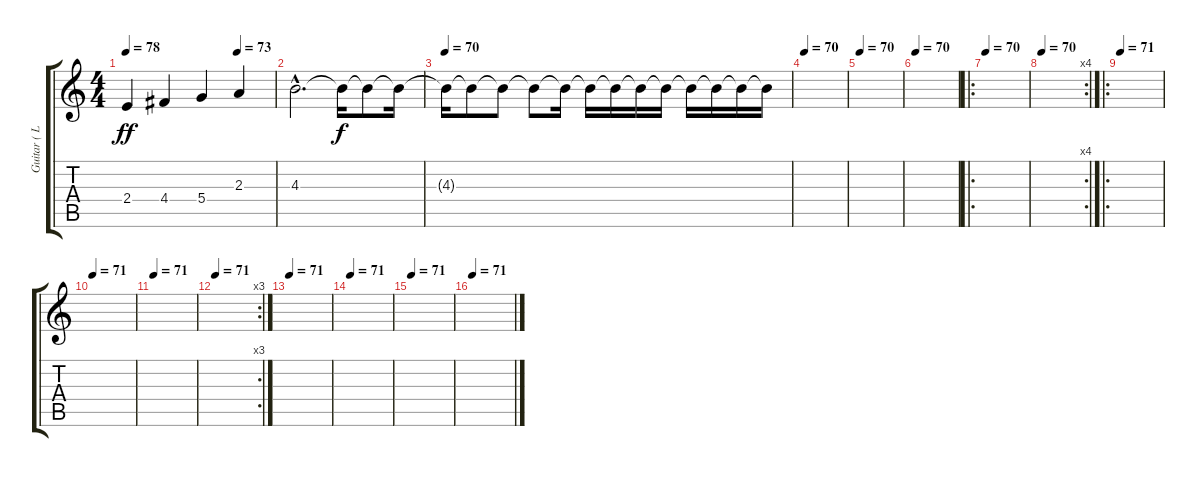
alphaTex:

\track ("Guitar ( L )" "Guitar ( L") {instrument overdrivenguitar}
\staff {score tabs}
\tuning (E4 B3 G3 D3 A2 E2) {hide}
\ts (4 4)
\tempo 78
\tempo (73 0.75)
\clef g2
\ks c
2.4.4{dy ff} 4.4.4 5.4.4 2.3.4 |
4.3{hac}.2{d} 4.3{t}.16{dy f} 4.3{t}.8{volume 15} 4.3{t}.16{volume 14} |
\tempo 70
4.3{t}.16 4.3{t}.8{volume 13} 4.3{t}.8{volume 12} 4.3{t}.8{volume 11} 4.3{t}.16{volume 10} 4.3{t}.16{volume 9} 4.3{t}.16{volume 8} 4.3{t}.16{volume 7} 4.3{t}.16{volume 6} 4.3{t}.16{volume 5} 4.3{t}.16{volume 4} 4.3{t}.16{volume 3} 4.3{t}.16{volume 2} |
\tempo 70
|
\tempo 70
|
\tempo 70
|
\ro
\tempo 70
|
\rc 4
\tempo 70
|
\ro
\tempo 71
|
\tempo 71
|
\tempo 71
|
\rc 3
\tempo 71
|
\tempo 71
|
\tempo 71
|
\tempo 71
|
\tempo 71
